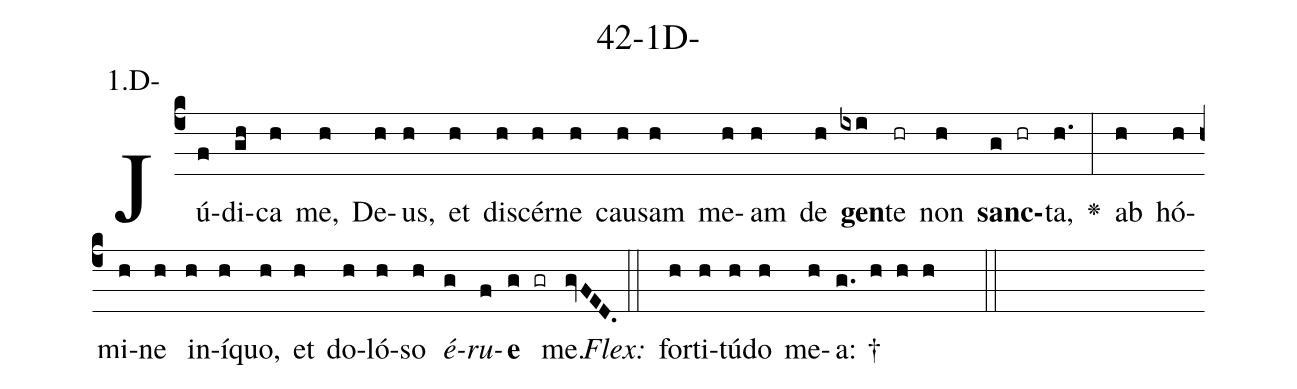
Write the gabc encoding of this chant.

name: 42-1D-;
annotation: 1.D-;
%%
(c4)Jú(f)di(gh)ca(h) me,(h) De(h)us,(h) et(h) di(h)scér(h)ne(h) cau(h)sam(h) me(h)am(h) de(h) <b>gen</b>(ixi)te(hr) non(h) <b>sanc</b>(g hr)ta,(h.) <v>\greheightstar</v>(:) ab(h) hó(h)mi(h)ne(h) in(h)í(h)quo,(h) et(h) do(h)ló(h)so(h) <i>é</i>(g)<i>ru</i>(f)<b>e</b>(g gr) me.(gvFED.) (::)
<i>Flex:</i>()  for(h)ti(h)tú(h)do(h) me(h)a: †(g. h h h  ::)

%E(h) u(h) o(g) u(f) a(g) e.(gvFED.) (::)
